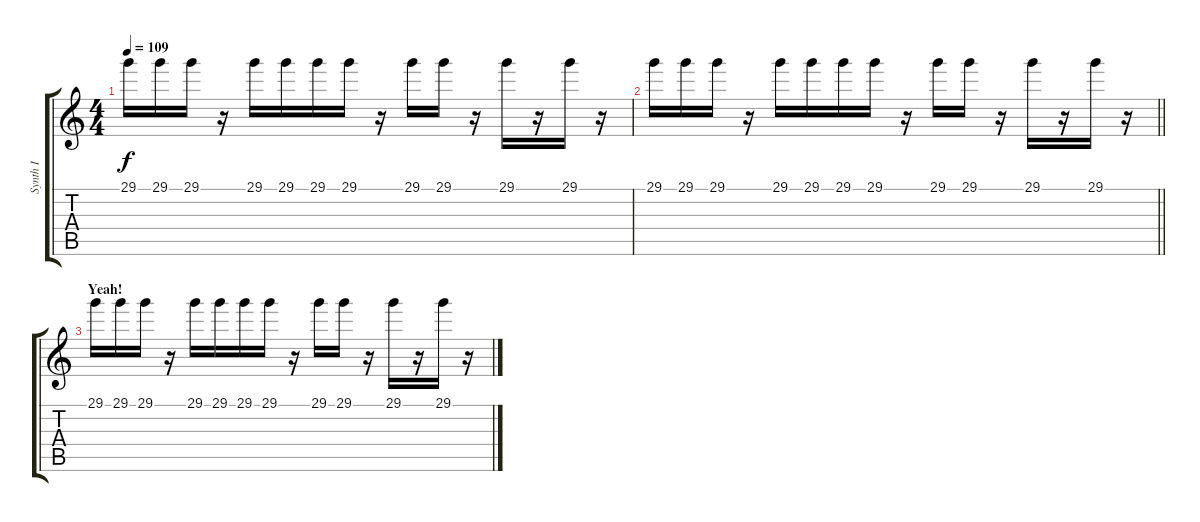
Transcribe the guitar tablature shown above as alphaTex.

\track ("Synth I" "Synth I") {instrument synthbrass1}
\staff {score tabs}
\tuning (D4 A3 F3 C3 G2 C2) {hide}
\ts (4 4)
\tempo 109
\clef g2
\ks c
29.1.16{dy f} 29.1.16 29.1.16 r.16 29.1.16 29.1.16 29.1.16 29.1.16 r.16 29.1.16 29.1.16 r.16 29.1.16 r.16 29.1.16 r.16 |
\barLineRight lightlight
29.1.16 29.1.16 29.1.16 r.16 29.1.16 29.1.16 29.1.16 29.1.16 r.16 29.1.16 29.1.16 r.16 29.1.16{volume 0} r.16 29.1.16 r.16 |
\section ("" "Yeah!")
29.1.16 29.1.16 29.1.16 r.16 29.1.16 29.1.16 29.1.16 29.1.16 r.16 29.1.16 29.1.16 r.16 29.1.16 r.16 29.1.16 r.16
